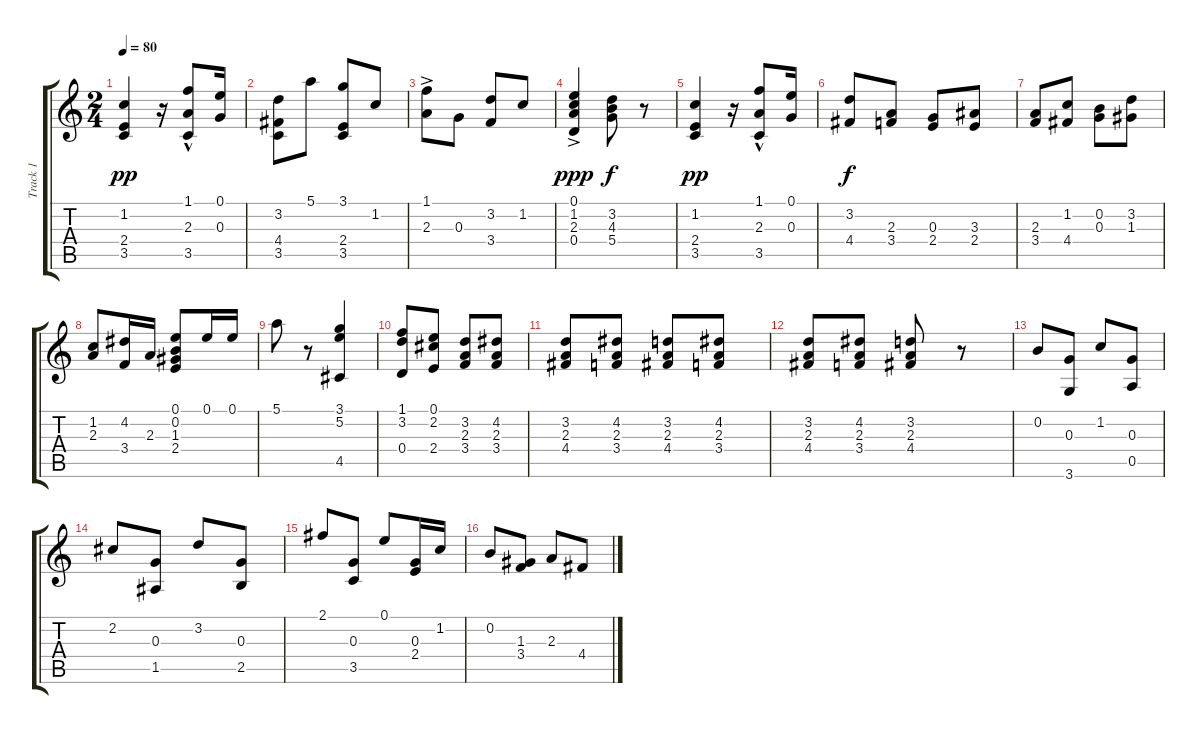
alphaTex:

\track ("Track 1" "Track 1") {instrument acousticguitarnylon}
\staff {score tabs}
\tuning (E4 B3 G3 D3 A2 E2) {hide}
\ts (2 4)
\tempo 80
\clef g2
\ks c
(1.2 2.4 3.5).4{dy pp} r.16 (1.1{hac} 2.3{hac} 3.5{hac}).8 (0.1 0.3).16 |
(3.2 4.4 3.5).8 5.1.8 (3.1 2.4 3.5).8 1.2.8 |
(1.1{ac} 2.3).8 0.3.8 (3.2 3.4).8 1.2.8 |
(0.1{ac} 1.2 2.3 0.4).4{dy ppp} (3.2 4.3 5.4).8{dy f} r.8 |
(1.2 2.4 3.5).4{dy pp} r.16 (1.1{hac} 2.3{hac} 3.5{hac}).8 (0.1 0.3).16 |
(3.2 4.4).8{dy f} (2.3 3.4).8 (0.3 2.4).8 (3.3 2.4).8 |
(2.3 3.4).8 (1.2 4.4).8 (0.2 0.3).8 (3.2 1.3).8 |
(1.2 2.3).8 (4.2 3.4).16 2.3.16 (0.1 0.2 1.3 2.4).8 0.1.16 0.1.16 |
5.1.8 r.8 (3.1 5.2 4.5).4 |
(1.1 3.2 0.4).8 (0.1 2.2 2.4).8 (3.2 2.3 3.4).8 (4.2 2.3 3.4).8 |
(3.2 2.3 4.4).8 (4.2 2.3 3.4).8 (3.2 2.3 4.4).8 (4.2 2.3 3.4).8 |
(3.2 2.3 4.4).8 (4.2 2.3 3.4).8 (3.2 2.3 4.4).8 r.8 |
0.2.8 (0.3 3.6).8 1.2.8 (0.3 0.5).8 |
2.2.8 (0.3 1.5).8 3.2.8 (0.3 2.5).8 |
2.1.8 (0.3 3.5).8 0.1.8 (0.3 2.4).16 1.2.16 |
0.2.8 (1.3 3.4).8 2.3.8 4.4.8
